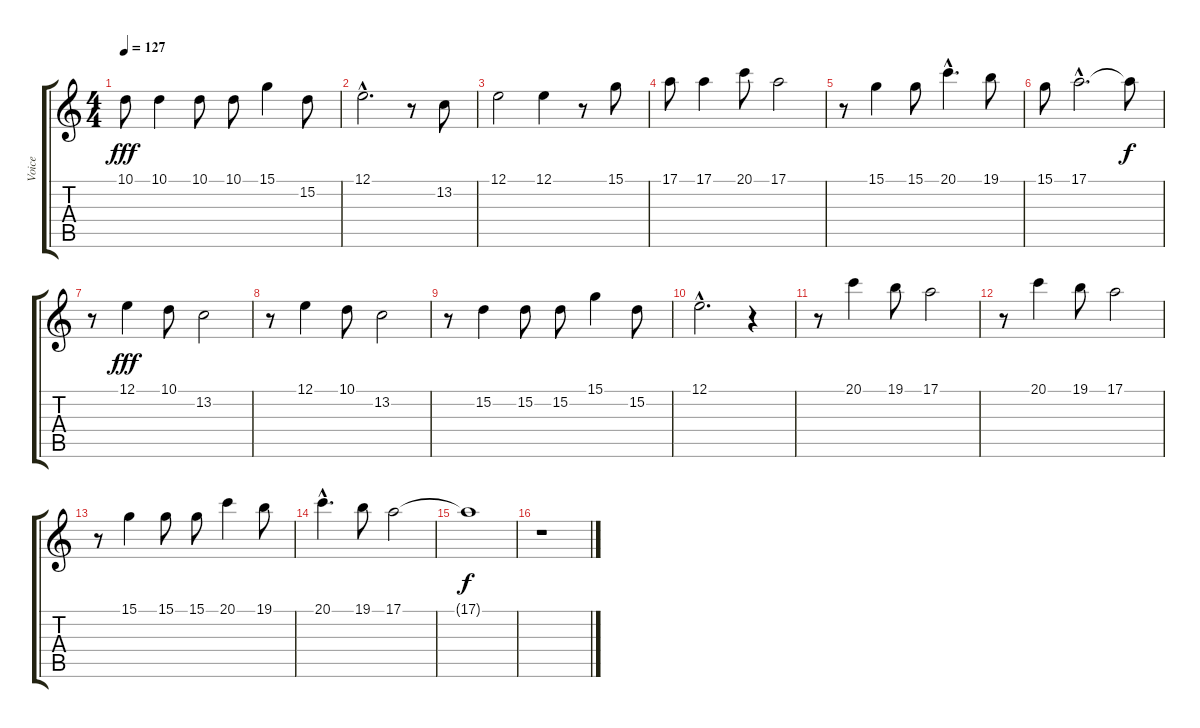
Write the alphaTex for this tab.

\track ("Voice" "Voice") {instrument trombone}
\staff {score tabs}
\tuning (E4 B3 G3 D3 A2 E2) {hide}
\ts (4 4)
\tempo 127
\clef g2
\ks c
10.1.8{dy fff} 10.1.4 10.1.8 10.1.8 15.1.4 15.2.8 |
12.1{hac}.2{d} r.8 13.2.8 |
12.1.2 12.1.4 r.8 15.1.8 |
17.1.8 17.1.4 20.1.8 17.1.2 |
r.8 15.1.4 15.1.8 20.1{hac}.4{d} 19.1.8 |
15.1.8 17.1{hac}.2{d} 17.1{t}.8{dy f} |
r.8 12.1.4{dy fff} 10.1.8 13.2.2 |
r.8 12.1.4 10.1.8 13.2.2 |
r.8 15.2.4 15.2.8 15.2.8 15.1.4 15.2.8 |
12.1{hac}.2{d} r.4 |
r.8 20.1.4 19.1.8 17.1.2 |
r.8 20.1.4 19.1.8 17.1.2 |
r.8 15.1.4 15.1.8 15.1.8 20.1.4 19.1.8 |
20.1{hac}.4{d} 19.1.8 17.1.2 |
17.1{t}.1{dy f} |
r.1
